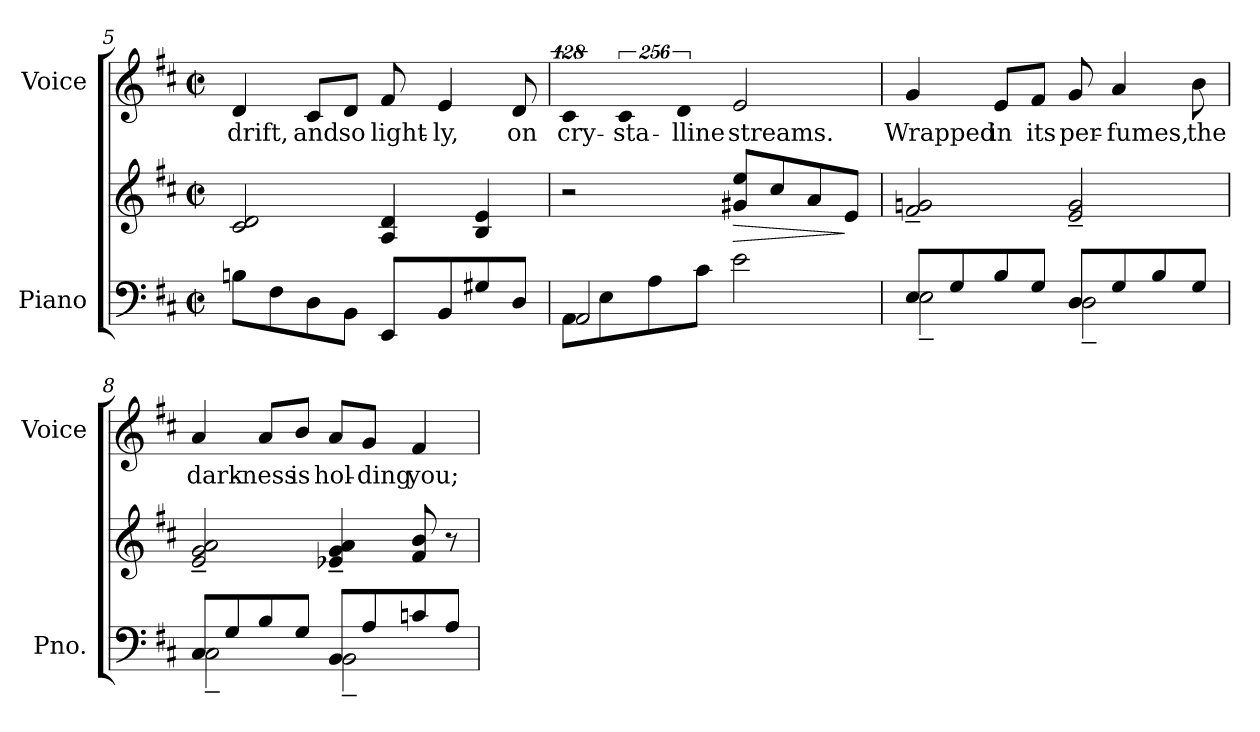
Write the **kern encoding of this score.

**kern	**kern	**dynam	**kern	**text
*part2	*part2	*part2	*part1	*part1
*staff3	*staff2	*staff2/3	*staff1	*staff1
*I"Piano	*	*	*I"Voice	*
*I'Pno.	*	*	*I'Voice	*
*clefF4	*clefG2	*	*clefG2	*
*k[f#c#]	*k[f#c#]	*	*k[f#c#]	*
*D:	*D:	*	*D:	*
*M2/2	*M2/2	*	*M2/2	*
*met(c|)	*met(c|)	*	*met(c|)	*
=5	=5	=5	=5	=5
!	!	!	!	!LO:LY:b:color=#000000
8Bni\L	2c#i/ 2di	.	4di/	drift,
8F#i\	.	.	.	.
!	!	!	!	!LO:LY:b:color=#000000
8Di\	.	.	8c#i/L	and
!	!	!	!	!LO:LY:b:color=#000000
8BBi\J	.	.	8di/J	so
!	!	!	!	!LO:LY:b:color=#000000
8EEi/L	4Ai/ 4di	.	8f#i/	light-
!	!	!	!	!LO:LY:b:color=#000000
8BBi/	.	.	4ei/	-ly,
8G#Xi/	4Bi/ 4ei	.	.	.
!	!	!	!	!LO:LY:b:color=#000000
8Di/J	.	.	8di/	on
=6	=6	=6	=6	=6
*^	*	*	*	*
!	!	!	!	!LO:N:vis=4	!
!	!	!	!	!	!LO:LY:b:color=#000000
8AAi\L	2AAi/	2r	.	512%85c#i/	cry-
8Ei\	.	.	.	.	.
!	!	!	!	!LO:N:vis=4	!
!	!	!	!	!	!LO:LY:b:color=#000000
.	.	.	.	1024%171c#i/	-sta-
8Ai\	.	.	.	.	.
!	!	!	!	!LO:N:vis=4	!
!	!	!	!	!	!LO:LY:b:color=#000000
.	.	.	.	1024%171di/	-lline
8c#i\J	.	.	.	.	.
!	!	!	!LO:HP:b	!	!
!	!	!	!	!	!LO:LY:b:color=#000000
2ei\	2ryy	8g#Xi/ 8eeiL	>	2ei/	streams.
.	.	8cc#i/	.	.	.
.	.	8ai/	.	.	.
.	.	8ei/J	]	.	.
!!LO:LB:g=z
=7	=7	=7	=7	=7	=7
!	!	!	!	!	!LO:LY:b:color=#000000
8Ei/L	2E~i\	2f#i/~ 2gni~	.	4gi/	Wrapped
8Gi/	.	.	.	.	.
!	!	!	!	!	!LO:LY:b:color=#000000
8Bi/	.	.	.	8ei/L	in
!	!	!	!	!	!LO:LY:b:color=#000000
8Gi/J	.	.	.	8f#i/J	its
!	!	!	!	!	!LO:LY:b:color=#000000
8Di/L	2D~i\	2ei/~ 2gi~	.	8gi/	per-
!	!	!	!	!	!LO:LY:b:color=#000000
8Gi/	.	.	.	4ai/	-fumes,
8Bi/	.	.	.	.	.
!	!	!	!	!	!LO:LY:b:color=#000000
8Gi/J	.	.	.	8bi\	the
=8	=8	=8	=8	=8	=8
!	!	!	!	!	!LO:LY:b:color=#000000
8C#i/L	2C#~i\	2ei/~ 2gi~ 2ai~	.	4ai/	dark-
8Gi/	.	.	.	.	.
!	!	!	!	!	!LO:LY:b:color=#000000
8Bi/	.	.	.	8ai/L	-ness
!	!	!	!	!	!LO:LY:b:color=#000000
8Gi/J	.	.	.	8bi/J	is
!	!	!	!	!	!LO:LY:b:color=#000000
8BBi/L	2BB~i\	4e-Xi/~ 4gi~ 4ai~	.	8ai/L	hol-
!	!	!	!	!	!LO:LY:b:color=#000000
8Ai/	.	.	.	8gi/J	-ding
!	!	!	!	!	!LO:LY:b:color=#000000
8cni/	.	8f#i/ 8bi	.	4f#i/	you;
8Ai/J	.	8r	.	.	.
*v	*v	*	*	*	*
=	=	=	=	=
*-	*-	*-	*-	*-
